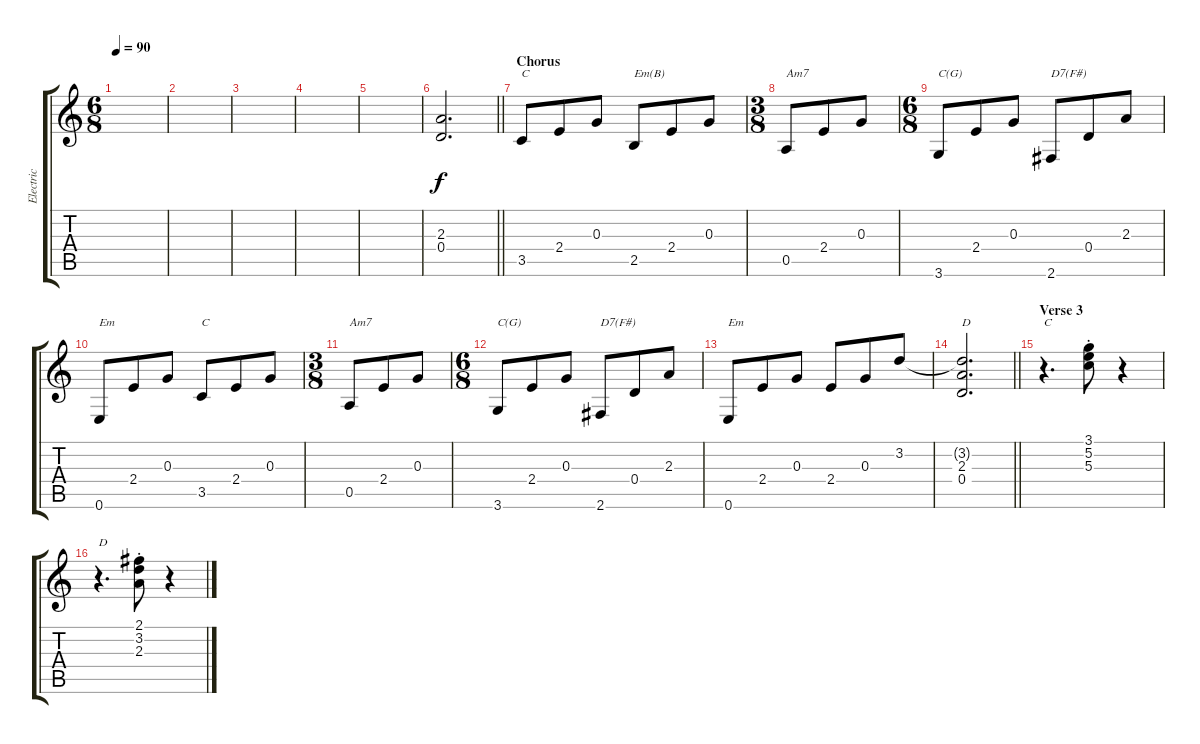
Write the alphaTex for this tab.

\track ("Electric" "Electric") {instrument overdrivenguitar}
\staff {score tabs}
\tuning (E4 B3 G3 D3 A2 E2) {hide}
\ts (6 8)
\tempo 90
\clef g2
\ks c
|
|
|
|
|
\barLineRight lightlight
(2.3 0.4).2{d} |
\section ("" "Chorus")
3.5.8{txt "C"} 2.4.8 0.3.8 2.5.8{txt "Em(B)"} 2.4.8 0.3.8 |
\ts (3 8)
0.5.8{txt "Am7"} 2.4.8 0.3.8 |
\ts (6 8)
3.6.8{txt "C(G)"} 2.4.8 0.3.8 2.6.8{txt "D7(F#)"} 0.4.8 2.3.8 |
0.6.8{txt "Em"} 2.4.8 0.3.8 3.5.8{txt "C"} 2.4.8 0.3.8 |
\ts (3 8)
0.5.8{txt "Am7"} 2.4.8 0.3.8 |
\ts (6 8)
3.6.8{txt "C(G)"} 2.4.8 0.3.8 2.6.8{txt "D7(F#)"} 0.4.8 2.3.8 |
0.6.8{txt "Em"} 2.4.8 0.3.8 2.4.8 0.3.8 3.2.8 |
\barLineRight lightlight
(3.2{t} 2.3 0.4).2{d txt "D"} |
\section ("" "Verse 3")
r.4{d txt "C"} (3.1{st} 5.2{st} 5.3{st}).8 r.4 |
r.4{d txt "D"} (2.1{st} 3.2{st} 2.3{st}).8 r.4
